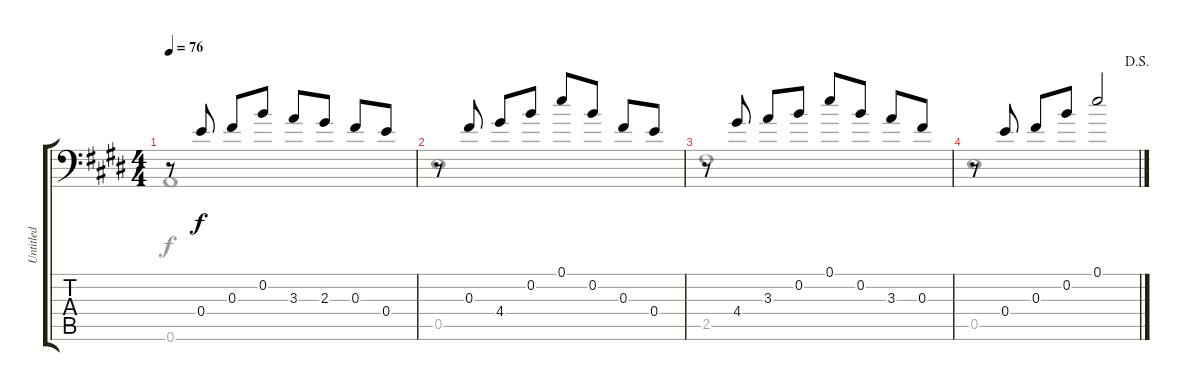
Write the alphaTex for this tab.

\track ("Untitled" "Untitled") {instrument acousticguitarsteel}
\staff {score tabs}
\tuning (E4 B3 Gb3 E3 E2 A1) {hide}
\voice
\ts (4 4)
\tempo 76
\clef f4
\ks e
r.8{dy f} 0.4.8 0.3.8 0.2.8 3.3.8 2.3.8 0.3.8 0.4.8 |
\ks c#minor
r.8 0.3.8 4.4.8 0.2.8 0.1.8 0.2.8 0.3.8 0.4.8 |
r.8 4.4.8 3.3.8 0.2.8 0.1.8 0.2.8 3.3.8 0.3.8 |
\jump dalsegno
r.8 0.4.8 0.3.8 0.2.8 0.1.2
\voice
\clef f4
\ottava regular
\simile none
\ks e
0.6.1{dy f} |
\ks c#minor
0.5.1 |
2.5.1 |
0.5.1
